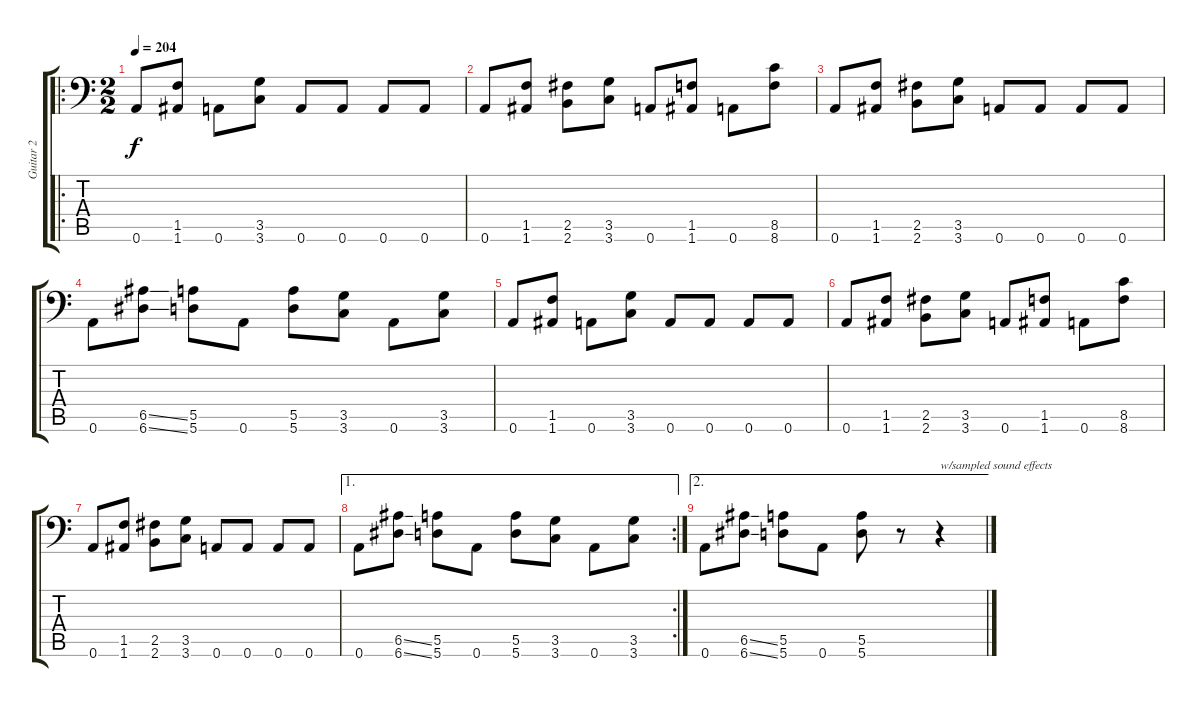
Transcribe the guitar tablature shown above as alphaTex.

\track ("Guitar 2" "Guitar 2") {instrument distortionguitar}
\staff {score tabs}
\tuning (B3 Gb3 D3 A2 E2 A1) {hide}
\ro
\ts (2 2)
\tempo 204
\clef f4
\ks c
0.6.8{dy f} (1.5 1.6).8 0.6.8 (3.5 3.6).8 0.6.8 0.6.8 0.6.8 0.6.8 |
0.6.8 (1.5 1.6).8 (2.5 2.6).8 (3.5 3.6).8 0.6.8 (1.5 1.6).8 0.6.8 (8.5 8.6).8 |
0.6.8 (1.5 1.6).8 (2.5 2.6).8 (3.5 3.6).8 0.6.8 0.6.8 0.6.8 0.6.8 |
0.6.8 (6.5{ss} 6.6{ss}).8 (5.5 5.6).8 0.6.8 (5.5 5.6).8 (3.5 3.6).8 0.6.8 (3.5 3.6).8 |
0.6.8 (1.5 1.6).8 0.6.8 (3.5 3.6).8 0.6.8 0.6.8 0.6.8 0.6.8 |
0.6.8 (1.5 1.6).8 (2.5 2.6).8 (3.5 3.6).8 0.6.8 (1.5 1.6).8 0.6.8 (8.5 8.6).8 |
0.6.8 (1.5 1.6).8 (2.5 2.6).8 (3.5 3.6).8 0.6.8 0.6.8 0.6.8 0.6.8 |
\ae 1
\rc 2
0.6.8 (6.5{ss} 6.6{ss}).8 (5.5 5.6).8 0.6.8 (5.5 5.6).8 (3.5 3.6).8 0.6.8 (3.5 3.6).8 |
\ae 2
0.6.8 (6.5{ss} 6.6{ss}).8 (5.5 5.6).8 0.6.8 (5.5 5.6).8 r.8 r.4{txt "w/sampled sound effects"}
